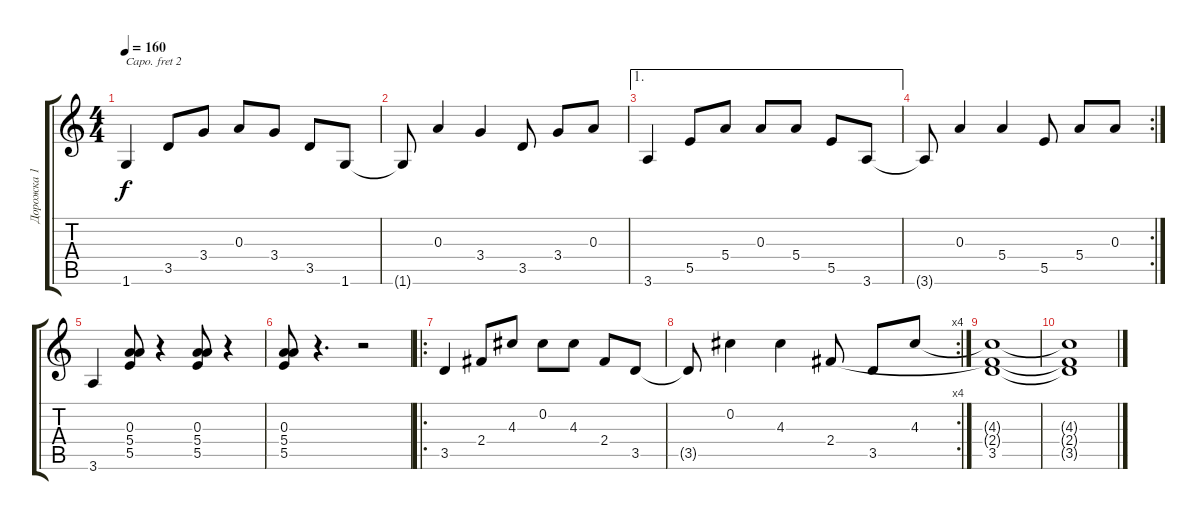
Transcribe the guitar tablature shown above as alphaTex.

\track ("Дорожка 1" "Дорожка 1") {instrument acousticguitarnylon}
\staff {score tabs}
\capo 2
\tuning (E4 B3 G3 D3 A2 E2) {hide}
\ts (4 4)
\tempo 160
\clef g2
\ks c
1.6.4{dy f} 3.5.8 3.4.8 0.3.8 3.4.8 3.5.8 1.6.8 |
1.6{t}.8 0.3.4 3.4.4 3.5.8 3.4.8 0.3.8 |
\ae 1
3.6.4 5.5.8 5.4.8 0.3.8 5.4.8 5.5.8 3.6.8 |
\rc 2
3.6{t}.8 0.3.4 5.4.4 5.5.8 5.4.8 0.3.8 |
3.6.4 (0.3 5.4 5.5).8 r.4 (0.3 5.4 5.5).8 r.4 |
(0.3 5.4 5.5).8 r.4{d} r.2 |
\ro
3.5.4 2.4.8 4.3.8 0.2.8 4.3.8 2.4.8 3.5.8 |
\rc 4
3.5{t}.8 0.2.4 4.3.4 2.4.8 3.5.8 4.3.8 |
(4.3{t} 2.4{t} 3.5).1 |
(4.3{t} 2.4{t} 3.5{t}).1
